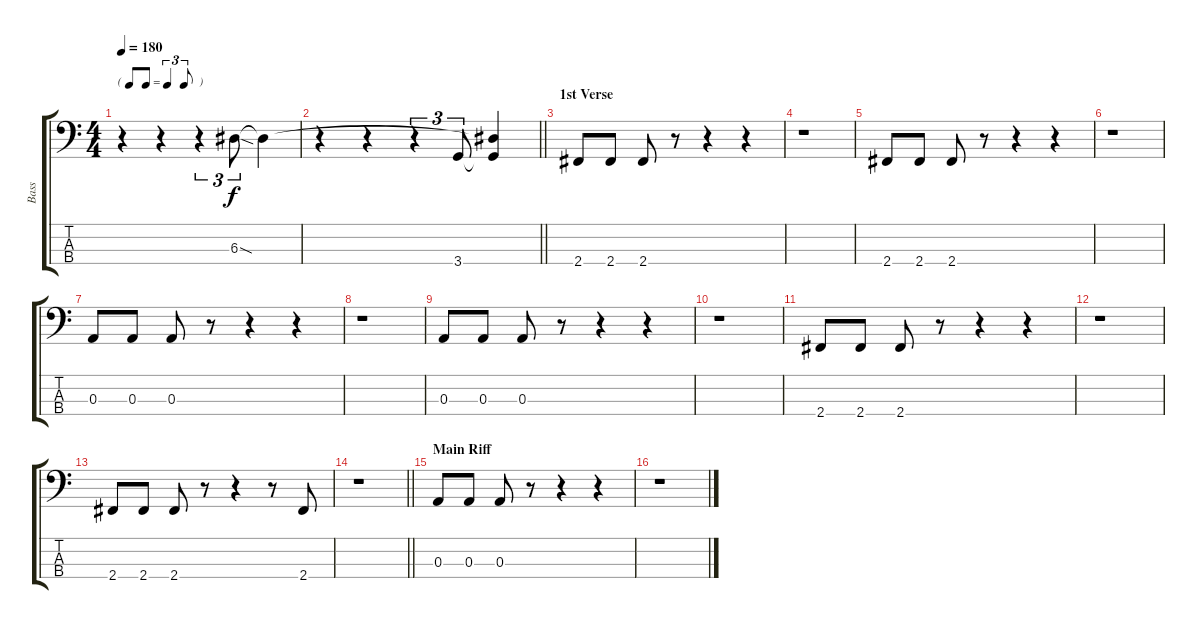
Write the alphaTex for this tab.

\track ("Bass" "Bass") {instrument electricbassfinger}
\staff {score tabs}
\tuning (G2 D2 A1 E1) {hide}
\ts (4 4)
\tf triplet8th
\tempo 180
\clef f4
\ks c
r.4{dy f} r.4 r.4{tu (3 2)} 6.3{sod}.8{tu (3 2)} 6.3{t}.4 |
\barLineRight lightlight
r.4 r.4 r.4{tu (3 2)} 3.4.8{tu (3 2)} (6.3{t} 3.4{t}).4 |
\section ("" "1st Verse")
2.4.8 2.4.8 2.4.8 r.8 r.4 r.4 |
r.1 |
2.4.8 2.4.8 2.4.8 r.8 r.4 r.4 |
r.1 |
0.3.8 0.3.8 0.3.8 r.8 r.4 r.4 |
r.1 |
0.3.8 0.3.8 0.3.8 r.8 r.4 r.4 |
r.1 |
2.4.8 2.4.8 2.4.8 r.8 r.4 r.4 |
r.1 |
2.4.8 2.4.8 2.4.8 r.8 r.4 r.8 2.4.8 |
\barLineRight lightlight
r.1 |
\section ("" "Main Riff")
0.3.8 0.3.8 0.3.8 r.8 r.4 r.4 |
r.1
